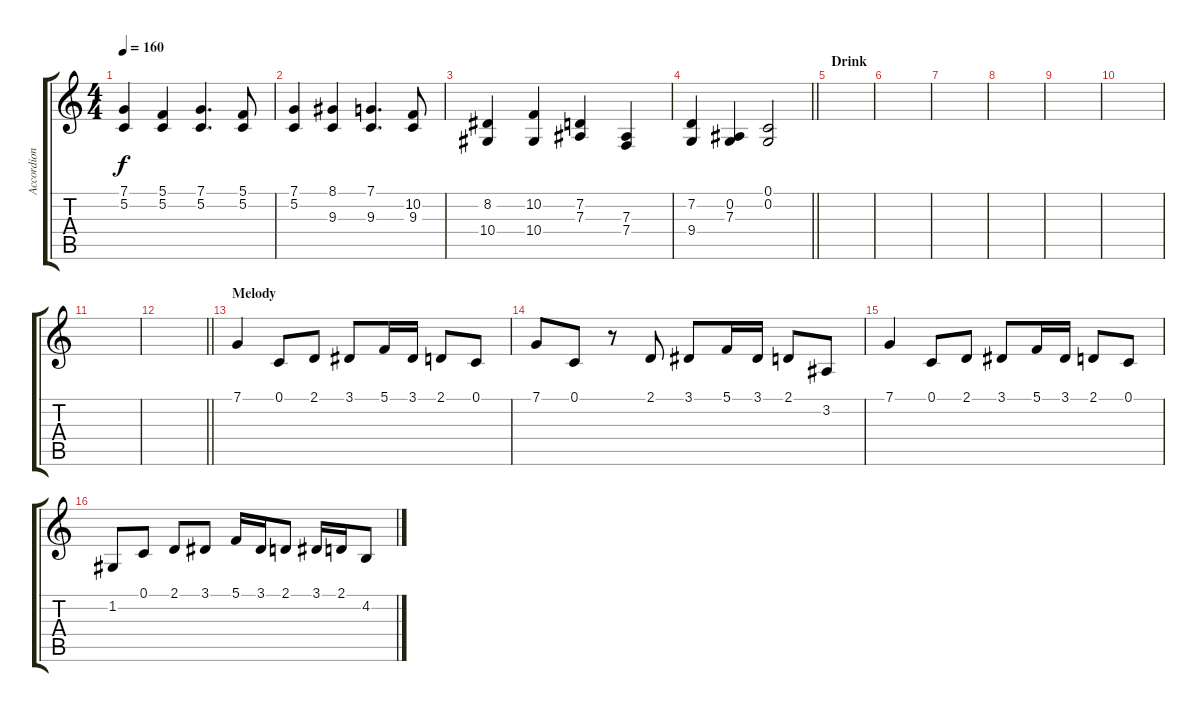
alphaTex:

\track ("Accordion" "Accordion") {instrument accordion}
\staff {score tabs}
\tuning (C4 G3 Eb3 Bb2 F2 C2) {hide}
\ts (4 4)
\tempo 160
\clef g2
\ks c
(7.1 5.2).4{dy f} (5.1 5.2).4 (7.1 5.2).4{d} (5.1 5.2).8 |
(7.1 5.2).4 (8.1 9.3).4 (7.1 9.3).4{d} (10.2 9.3).8 |
(8.2 10.4).4 (10.2 10.4).4 (7.2 7.3).4 (7.3 7.4).4 |
\barLineRight lightlight
(7.2 9.4).4 (0.2 7.3).4 (0.1 0.2).2 |
\section ("" "Drink")
|
|
|
|
|
|
|
\barLineRight lightlight
|
\section ("" "Melody")
7.1.4 0.1.8 2.1.8 3.1.8 5.1.16 3.1.16 2.1.8 0.1.8 |
7.1.8 0.1.8 r.8 2.1.8 3.1.8 5.1.16 3.1.16 2.1.8 3.2.8 |
7.1.4 0.1.8 2.1.8 3.1.8 5.1.16 3.1.16 2.1.8 0.1.8 |
1.2.8 0.1.8 2.1.8 3.1.8 5.1.16 3.1.16 2.1.8 3.1.16 2.1.16 4.2.8
